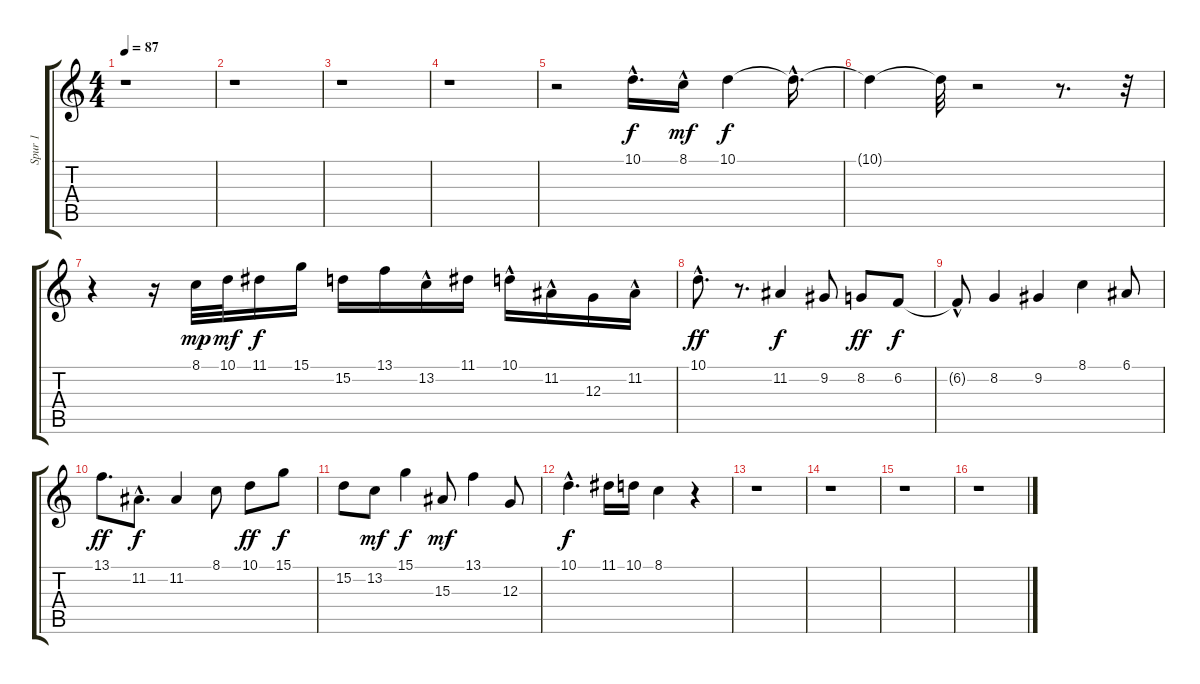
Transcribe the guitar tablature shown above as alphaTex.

\track ("Spur 1" "Spur 1") {instrument electricgrandpiano}
\staff {score tabs}
\tuning (E4 B3 G3 D3 A2 E2) {hide}
\ts (4 4)
\tempo 87
\clef g2
\ks c
r.1{dy f instrument electricgrandpiano} |
r.1 |
r.1 |
r.1 |
r.2 10.1{hac}.16{d} 8.1{hac}.16{dy mf} 10.1.4{dy f} 10.1{hac t}.16{d} |
10.1{t}.4 10.1{t}.32 r.2 r.8{d} r.32 |
r.4 r.16 8.1.32{dy mp} 10.1.32{dy mf} 11.1.16{dy f} 15.1.16 15.2.16 13.1.16 13.2{hac}.16 11.1.16 10.1{hac}.16 11.2{hac}.16 12.3.16 11.2{hac}.16 |
10.1{hac}.8{d dy ff} r.8{d} 11.2.4{dy f} 9.2.8 8.2.8{dy ff} 6.2.8{dy f} |
6.2{hac t}.8 8.2.4 9.2.4 8.1.4 6.1.8 |
13.1.8{d dy ff} 11.2{hac}.8{d dy f} 11.2.4 8.1.8 10.1.8{dy ff} 15.1.8{dy f} |
15.2.8 13.2.8{dy mf} 15.1.4{dy f} 15.3.8{dy mf} 13.1.4 12.3.8 |
10.1{hac}.4{d dy f} 11.1.16 10.1.16 8.1.4 r.4 |
r.1 |
r.1 |
r.1 |
r.1
